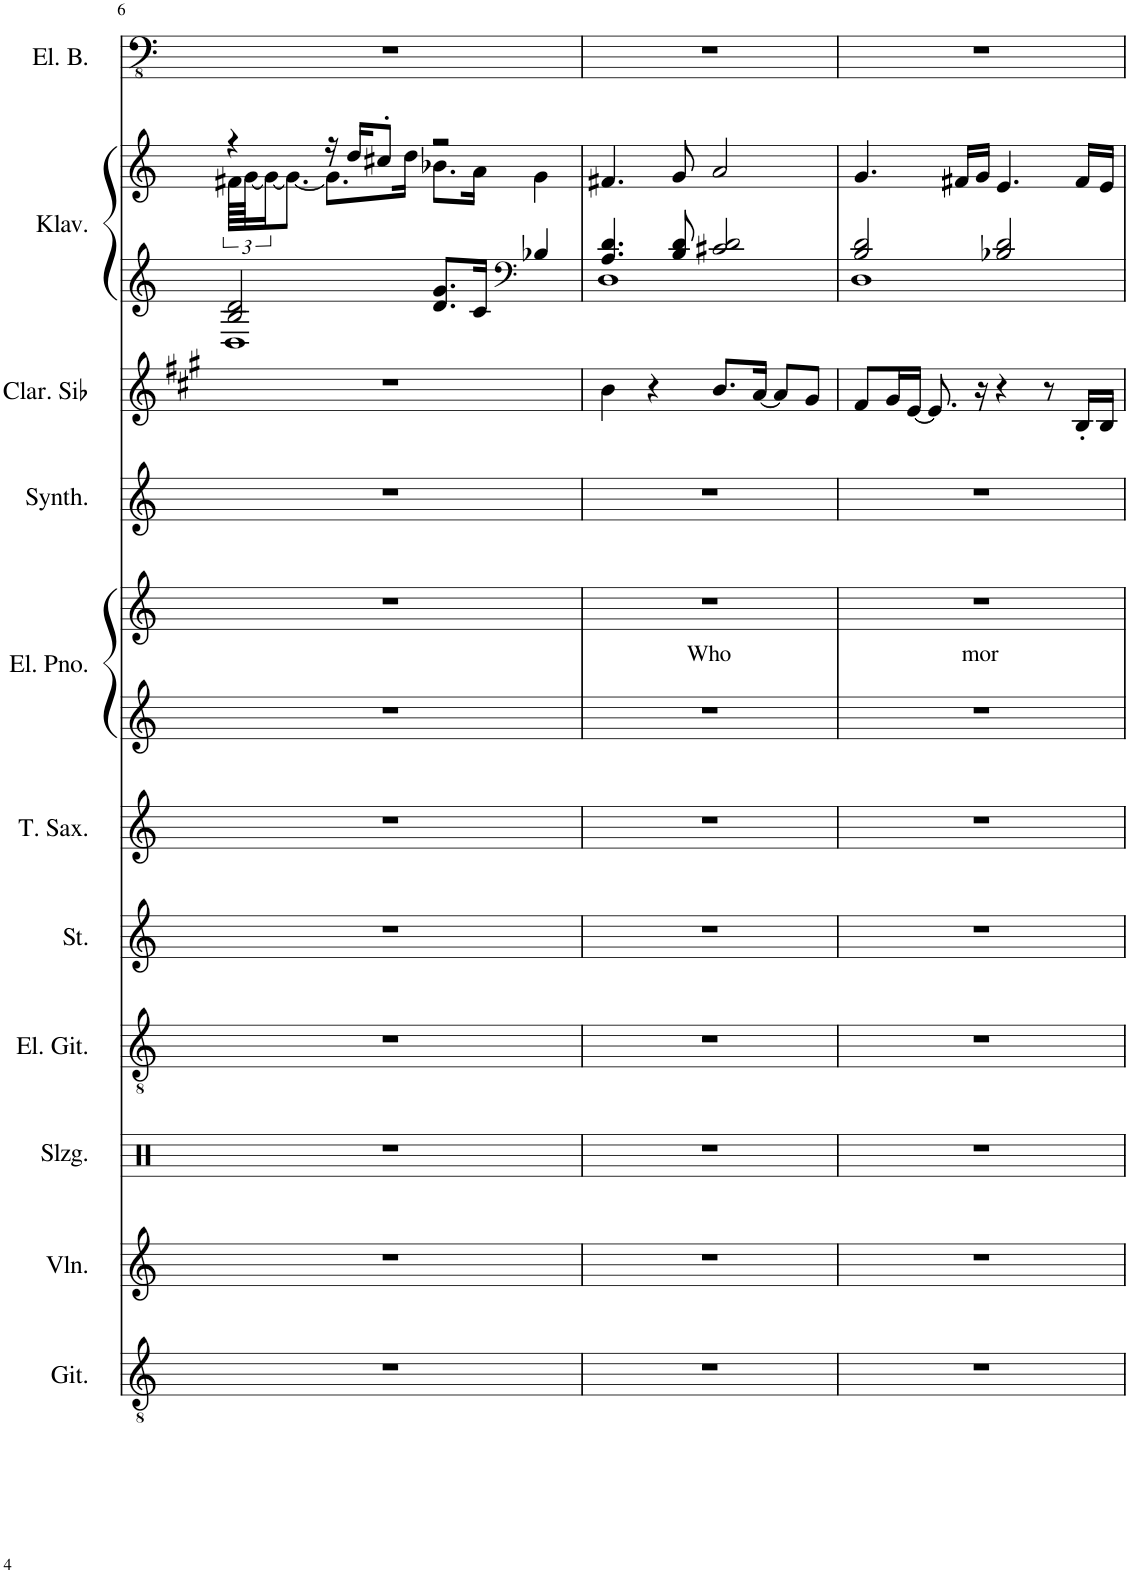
**kern	**kern	**kern	**kern	**kern	**kern	**kern	**kern	**text	**kern	**kern	**kern	**kern	**kern
*part11	*part10	*part9	*part8	*part7	*part6	*part5	*part5	*part5	*part4	*part3	*part2	*part2	*part1
*staff13	*staff12	*staff11	*staff10	*staff9	*staff8	*staff7	*staff6	*staff6	*staff5	*staff4	*staff3	*staff2	*staff1
*I"Klassische Gitarre	*I"Violinen	*I"Schlagzeug	*I"Elektrische Gitarre	*I"Stimme	*I"Tenor Saxophon	*I"Elektrisches Piano	*	*	*I"String Synthesizer	*I"Clarinette en Sib	*I"Klavier	*	*I"5-stg. elektrischer Bass, Up Where We Belong - Cocker, Joe
*I'Git.	*I'Vln.	*I'Slzg.	*I'El. Git.	*I'St.	*I'T. Sax.	*I'El. Pno.	*	*	*I'Synth.	*I'Clar. Sib	*I'Klav.	*	*I'El. B.
!!LO:PB:g=z
*clefGv2	*clefG2	*clefX	*clefGv2	*clefG2	*clefG2	*clefG2	*clefG2	*	*clefG2	*clefG2	*clefG2	*clefG2	*clefFv4
*	*	*	*	*	*Trd8c14	*	*	*	*	*Trd1c2	*	*	*
*k[]	*k[]	*k[]	*k[]	*k[]	*k[]	*k[]	*k[]	*	*k[]	*k[f#c#g#]	*k[]	*k[]	*k[]
*M4/4	*M4/4	*M4/4	*M4/4	*M4/4	*M4/4	*M4/4	*M4/4	*	*M4/4	*M4/4	*M4/4	*M4/4	*M4/4
=6	=6	=6	=6	=6	=6	=6	=6	=6	=6	=6	=6	=6	=6
*	*	*	*	*	*	*	*	*	*	*	*^	*^	*
1r	1r	1r	1r	1r	1r	1r	1r	.	1r	1r	2B/ 2d/	1D	4r	96f#X\LLLL	1r
.	.	.	.	.	.	.	.	.	.	.	.	.	.	[96g\JJ	.
.	.	.	.	.	.	.	.	.	.	.	.	.	.	24g\J_	.
.	.	.	.	.	.	.	.	.	.	.	.	.	.	8.g\J_	.
.	.	.	.	.	.	.	.	.	.	.	.	.	16r	8.g\L]	.
.	.	.	.	.	.	.	.	.	.	.	.	.	16dd/KL	.	.
.	.	.	.	.	.	.	.	.	.	.	.	.	8cc#X'/J	.	.
.	.	.	.	.	.	.	.	.	.	.	.	.	.	16dd\Jk	.
.	.	.	.	.	.	.	.	.	.	.	8.d/ 8.g/L	.	2r	8.b-X\L	.
.	.	.	.	.	.	.	.	.	.	.	16c/Jk	.	.	16a\Jk	.
*	*	*	*	*	*	*	*	*	*	*	*clefF4	*	*	*	*
.	.	.	.	.	.	.	.	.	.	.	4B-X/	.	.	4g\	.
=7	=7	=7	=7	=7	=7	=7	=7	=7	=7	=7	=7	=7	=7	=7	=7
!	!	!	!	!	!	!	!	!LO:LY:b	!	!	!	!	!	!	!
*	*	*	*	*	*	*	*	*	*	*	*	*	*v	*v	*
1r	1r	1r	1r	1r	1r	1r	1r	Who	1r	4b\	4.A/ 4.d/	1D	4.f#X/	1r
.	.	.	.	.	.	.	.	.	.	4r	.	.	.	.
.	.	.	.	.	.	.	.	.	.	.	8B/ 8d/	.	8g/	.
.	.	.	.	.	.	.	.	.	.	8.b/L	2c#X/ 2d/	.	2a/	.
.	.	.	.	.	.	.	.	.	.	[16a/Jk	.	.	.	.
.	.	.	.	.	.	.	.	.	.	8a/L]	.	.	.	.
.	.	.	.	.	.	.	.	.	.	8g#/J	.	.	.	.
=8	=8	=8	=8	=8	=8	=8	=8	=8	=8	=8	=8	=8	=8	=8
!	!	!	!	!	!	!	!	!LO:LY:b	!	!	!	!	!	!
1r	1r	1r	1r	1r	1r	1r	1r	mor	1r	8f#/L	2B/ 2d/	1D	4.g/	1r
.	.	.	.	.	.	.	.	.	.	16g#/L	.	.	.	.
.	.	.	.	.	.	.	.	.	.	[16e/JJ	.	.	.	.
.	.	.	.	.	.	.	.	.	.	8.e/]	.	.	.	.
.	.	.	.	.	.	.	.	.	.	.	.	.	16f#X/LL	.
.	.	.	.	.	.	.	.	.	.	16r	.	.	16g/JJ	.
.	.	.	.	.	.	.	.	.	.	4r	2B-X/ 2d/	.	4.e/	.
.	.	.	.	.	.	.	.	.	.	8r	.	.	.	.
.	.	.	.	.	.	.	.	.	.	16B'/LL	.	.	16f#/LL	.
.	.	.	.	.	.	.	.	.	.	16B/JJ	.	.	16e/JJ	.
*	*	*	*	*	*	*	*	*	*	*	*v	*v	*	*
=	=	=	=	=	=	=	=	=	=	=	=	=	=
*-	*-	*-	*-	*-	*-	*-	*-	*-	*-	*-	*-	*-	*-
